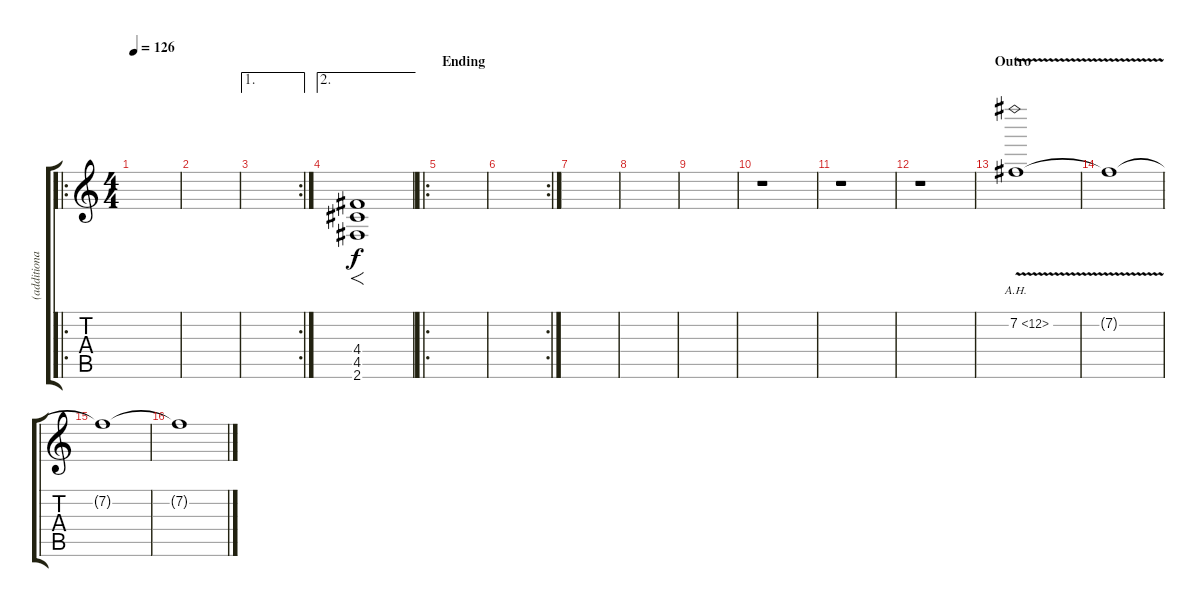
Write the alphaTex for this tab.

\track ("(additional stuff)" "(additiona") {instrument distortionguitar}
\staff {score tabs}
\tuning (E4 B3 G3 D3 A2 E2) {hide}
\ro
\ts (4 4)
\tempo 126
\clef g2
\ks c
|
|
\ae 1
\rc 2
|
\ae 2
(4.4 4.5 2.6).1{f} |
\ro
\section ("" "Ending")
|
\rc 2
|
|
|
|
r.1 |
r.1 |
r.1 |
\section ("" "Outro")
7.2{ah 5 v}.1 |
7.2{t}.1 |
7.2{t}.1 |
7.2{t}.1
